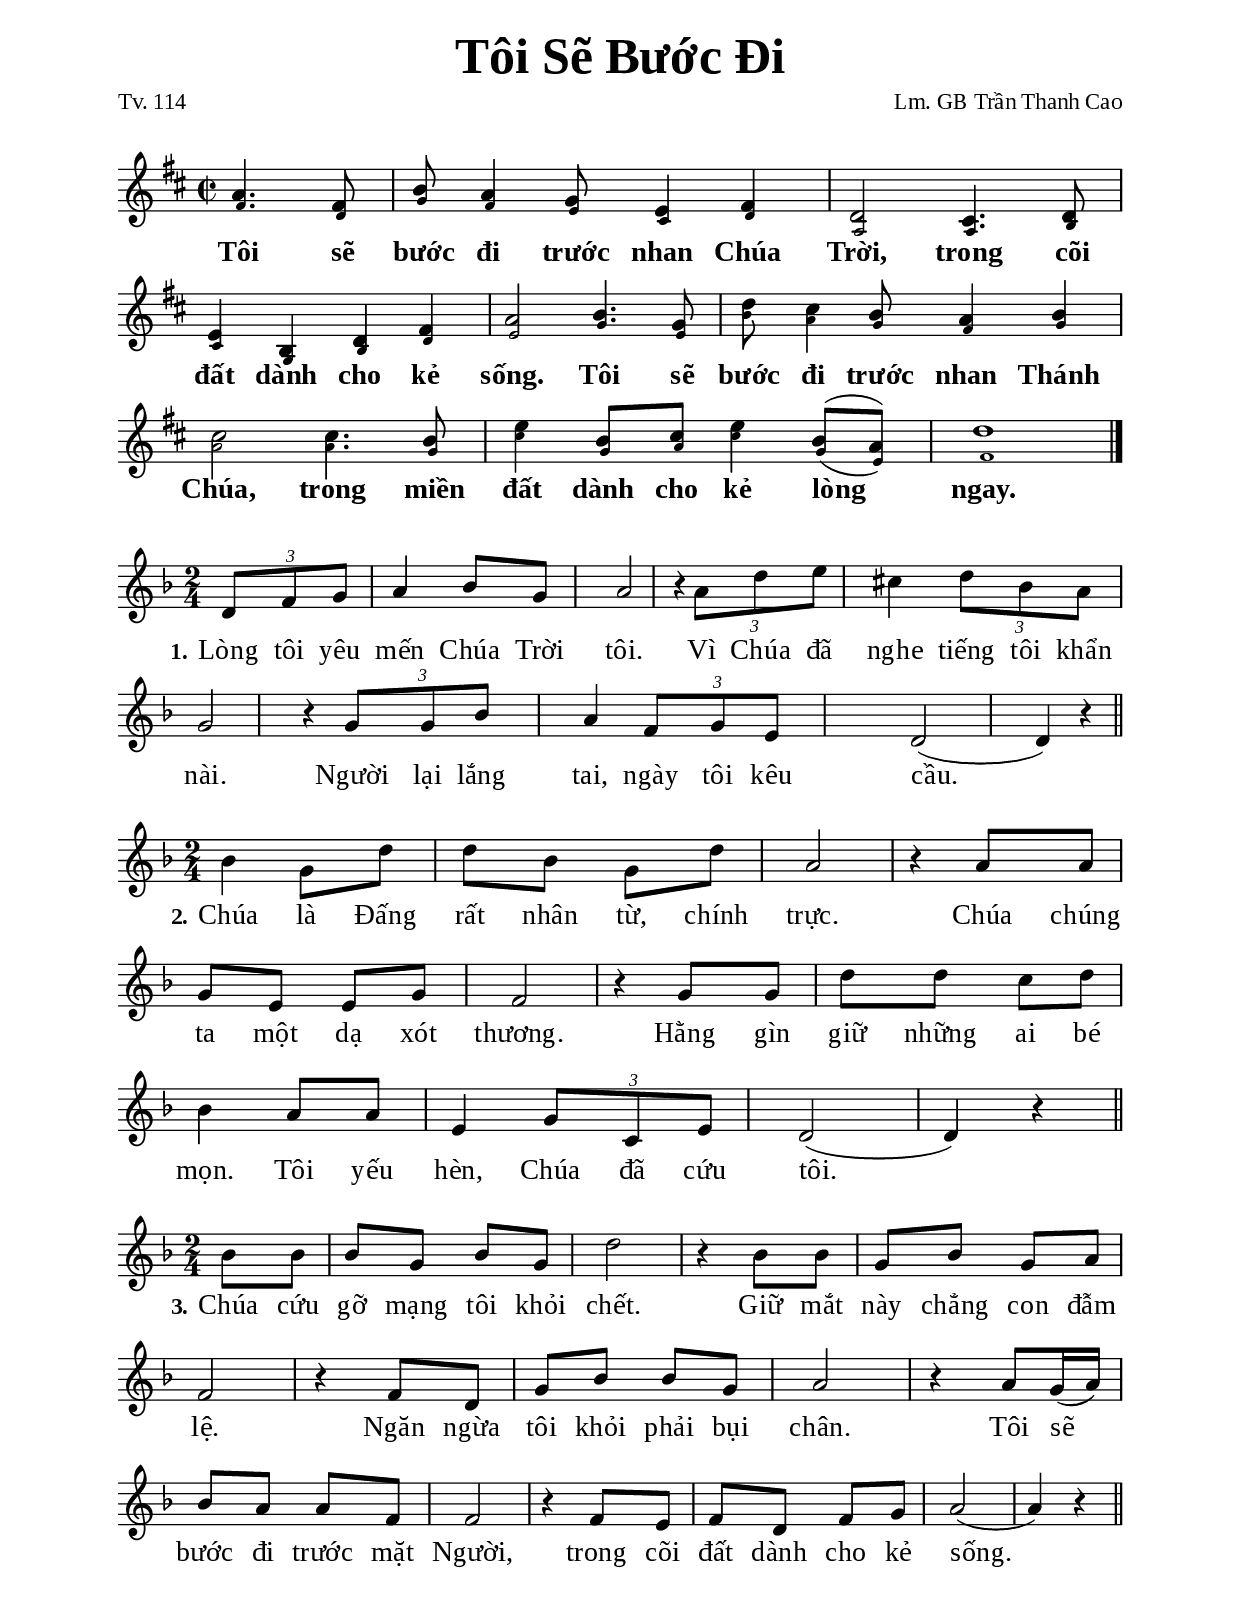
% Cài đặt chung
\version "2.22.1"
\include "english.ly"

\header {
  title = \markup { \fontsize #3 "Tôi Sẽ Bước Đi" }
  poet = "Tv. 114"
  composer = "Lm. GB Trần Thanh Cao"
  arranger = " "
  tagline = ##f
}

% Nhạc điệp khúc
nhacDiepKhucSop = \relative c'' {
  \partial 2 a4. fs8 |
  b a4 g8 e4 fs |
  d2 cs4. d8 |
  e4 b d fs |
  a2 b4. g8 |
  d' cs4 b8 a4 b |
  cs2 cs4. b8 |
  e4 b8 cs e4 b8 _(a) |
  d1 \bar "|."
}

nhacDiepKhucBas = \relative c' {
  \partial 2 fs4. d8 |
  g8 fs4 e8 cs4 d |
  a2 a4. b8 |
  cs4 g b d |
  e2 g4. e8 |
  b' a4 g8 fs4 g |
  a2 a4. g8 |
  cs4 g8 a cs4 g8 ^(e) |
  fs1
}

% Nhạc phiên khúc
nhacPhienKhucMot = \relative c' {
  \partial 4 \tuplet 3/2 { d8 f g } |
  a4 bf8 g |
  a2 |
  r4 \tuplet 3/2 { a8 d e } |
  cs4 \tuplet 3/2 { d8 bf a } |
  g2 |
  r4 \tuplet 3/2 { g8 g bf } |
  a4 \tuplet 3/2 { f8 g e } |
  d2 ( 
  d4) r \bar "||"
}

nhacPhienKhucHai = \relative c'' {
  bf4 g8 d' |
  d bf g d' |
  a2 |
  r4 a8 a |
  g e e g |
  f2 
  r4 g8 g |
  d' d c d |
  bf4 a8 a |
  e4 \tuplet 3/2 { g8 c, e } |
  d2 ( |
  d4) r \bar "||"
}

nhacPhienKhucBa = \relative c'' {
  \partial 4 bf8 bf |
  bf g bf g |
  d'2 |
  r4 bf8 bf |
  g bf g a |
  f2 |
  r4 f8 d |
  g bf bf g |
  a2 |
  r4 a8 g16 (a) |
  bf8 a a f |
  f2 |
  r4 f8 e |
  f d f g |
  a2 ( |
  a4) r \bar "||"
}

% Lời điệp khúc
loiDiepKhuc = \lyricmode {
  Tôi sẽ bước đi trước nhan Chúa Trời,
  trong cõi đất dành cho kẻ sống.
  Tôi sẽ bước đi trước nhan Thánh Chúa,
  trong miền đất dành cho kẻ lòng ngay.
}

% Lời phiên khúc
loiPhienKhucMot = \lyricmode {
  \set stanza = #"1."
  Lòng tôi yêu mến Chúa Trời tôi.
  Vì Chúa đã nghe tiếng tôi khẩn nài.
  Người lại lắng tai, ngày tôi kêu cầu.
}

loiPhienKhucHai = \lyricmode {
  \set stanza = #"2."
  Chúa là Đấng rất nhân từ, chính trực.
  Chúa chúng ta một dạ xót thương.
  Hằng gìn giữ những ai bé mọn.
  Tôi yếu hèn, Chúa đã cứu tôi.
}

loiPhienKhucBa = \lyricmode {
  \set stanza = #"3."
  Chúa cứu gỡ mạng tôi khỏi chết.
  Giữ mắt này chẳng con đẫm lệ.
  Ngăn ngừa tôi khỏi phải bụi chân.
  Tôi sẽ bước đi trước mặt Người,
  trong cõi đất dành cho kẻ sống.
}


% Dàn trang
\paper {
  #(set-paper-size "a4")
  top-margin = 15\mm
  bottom-margin = 10\mm
  left-margin = 20\mm
  right-margin = 20\mm
  indent = #0
  #(define fonts
    (make-pango-font-tree
      "Liberation Serif"
      "Liberation Serif"
      "Liberation Serif"
      (/ 20 20)))
  page-count = #1
}

% Thiết lập tông và nhịp
TongNhip = { \key d \major \time 2/2 }

% Đổi kích thước nốt cho bè phụ
notBePhu =
#(define-music-function (font-size music) (number? ly:music?)
   (for-some-music
     (lambda (m)
       (if (music-is-of-type? m 'rhythmic-event)
           (begin
             (set! (ly:music-property m 'tweaks)
                   (cons `(font-size . ,font-size)
                         (ly:music-property m 'tweaks)))
             #t)
           #f))
     music)
   music)

\score {
  \new ChoirStaff <<
    \new Staff = diepKhuc \with {
        \consists "Merge_rests_engraver"
        %\magnifyStaff #(magstep +1)
        printPartCombineTexts = ##f
      }
      <<
      \new Voice \TongNhip \partCombine 
        \nhacDiepKhucSop
        \notBePhu -3 { \nhacDiepKhucBas }
      \new NullVoice = nhacThamChieu \nhacDiepKhucSop
      \new Lyrics \lyricsto nhacThamChieu \loiDiepKhuc
      >>
  >>
  \layout {
    \override Lyrics.LyricText.font-series = #'bold
    \override Lyrics.LyricText.font-size = #+2
    \override Lyrics.LyricSpace.minimum-distance = #2.0
    \override Score.BarNumber.break-visibility = ##(#f #f #f)
    \override Score.SpacingSpanner.uniform-stretching = ##t
  }
}

\score {
  \new ChoirStaff <<
    \new Staff = phienKhuc \with {
        %\magnifyStaff #(magstep +1)
      }
      <<
      \new Voice = beSop {
        \key f \major \time 2/4 \nhacPhienKhucMot
      }
    >>
    \new Lyrics \lyricsto beSop \loiPhienKhucMot
  >>
  \layout {
    %\override Staff.TimeSignature.transparent = ##t
    \override Lyrics.LyricText.font-size = #+2
    \override Lyrics.LyricSpace.minimum-distance = #1.4
    \override Score.BarNumber.break-visibility = ##(#f #f #f)
    \override Score.SpacingSpanner.uniform-stretching = ##t
    \override Score.SpacingSpanner packed-spacing = ##t
  }
}

\score {
  \new ChoirStaff <<
    \new Staff = phienKhuc \with {
        %\magnifyStaff #(magstep +1)
      }
      <<
      \new Voice = beSop {
        \key f \major \time 2/4 \nhacPhienKhucHai
      }
    >>
    \new Lyrics \lyricsto beSop \loiPhienKhucHai
  >>
  \layout {
    %\override Staff.TimeSignature.transparent = ##t
    \override Lyrics.LyricText.font-size = #+2
    \override Lyrics.LyricSpace.minimum-distance = #3.6
    \override Score.BarNumber.break-visibility = ##(#f #f #f)
    \override Score.SpacingSpanner.uniform-stretching = ##t
  }
}

\score {
  \new ChoirStaff <<
    \new Staff = phienKhuc \with {
        %\magnifyStaff #(magstep +1)
      }
      <<
      \new Voice = beSop {
        \key f \major \time 2/4 \nhacPhienKhucBa
      }
    >>
    \new Lyrics \lyricsto beSop \loiPhienKhucBa
  >>
  \layout {
    %\override Staff.TimeSignature.transparent = ##t
    \override Lyrics.LyricText.font-size = #+2
    \override Lyrics.LyricSpace.minimum-distance = #1.7
    \override Score.BarNumber.break-visibility = ##(#f #f #f)
    \override Score.SpacingSpanner.uniform-stretching = ##t
  }
}
